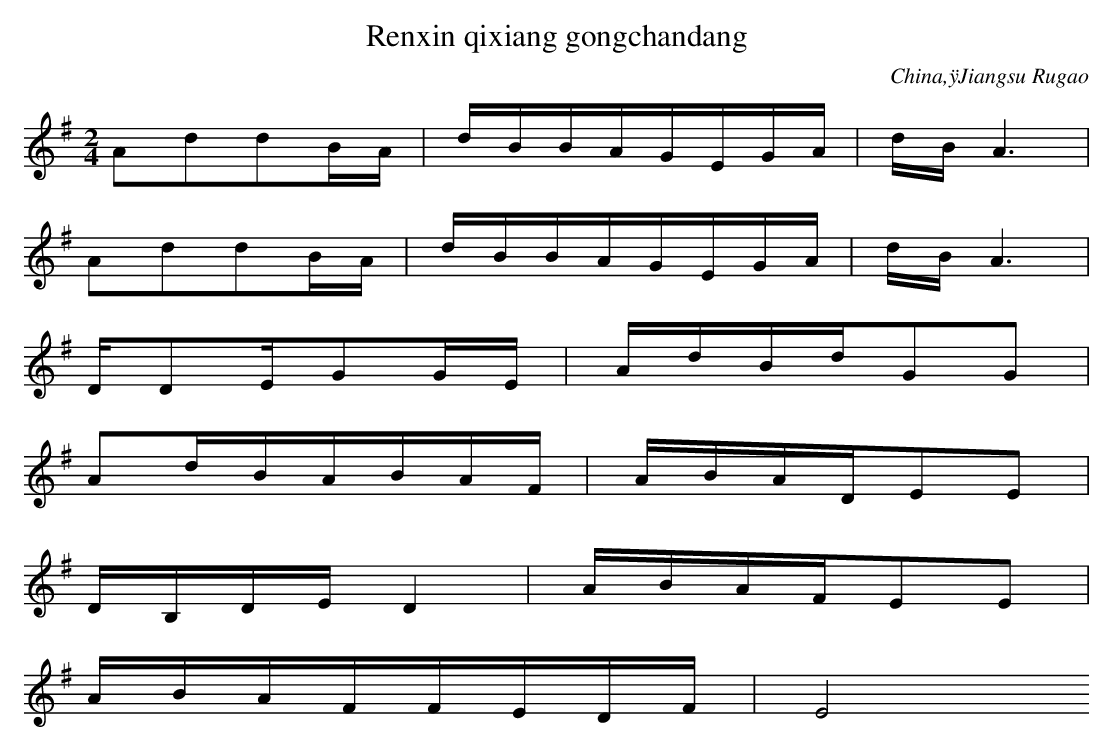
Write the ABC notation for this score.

X:1
T: Renxin qixiang gongchandang
O: China,ÿJiangsu Rugao
M: 2/4
L: 1/16
K: G
A2d2d2BA | dBBAGEGA | dBA6 |
A2d2d2BA | dBBAGEGA | dBA6 |
DD2EG2GE | AdBdG2G2 |
A2dBABAF | ABADE2E2 |
DB,DED4 | ABAFE2E2 |
ABAFFEDF | E8
